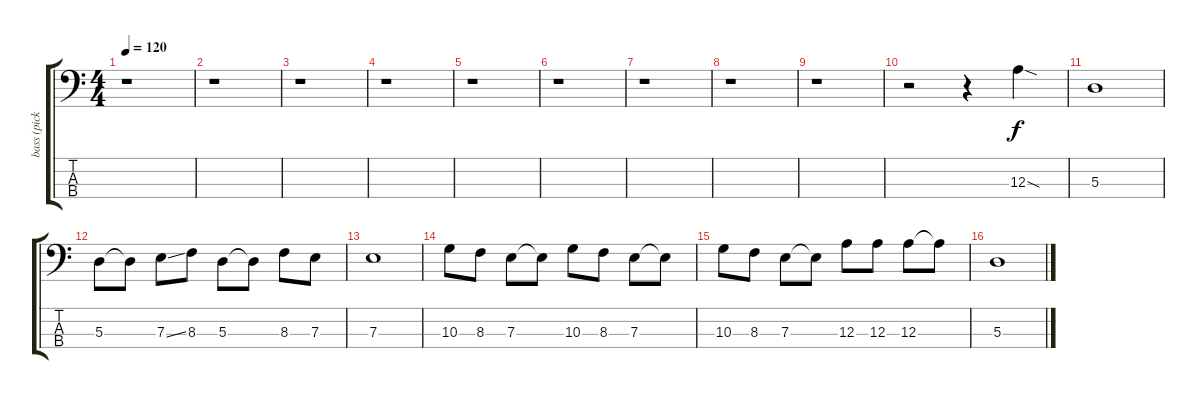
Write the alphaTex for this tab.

\track ("bass (pick)" "bass (pick") {instrument electricbasspick}
\staff {score tabs}
\tuning (G2 D2 A1 E1) {hide}
\ts (4 4)
\tempo 120
\clef f4
\ks c
r.1{dy f instrument electricbasspick} |
r.1 |
r.1 |
r.1 |
r.1 |
r.1 |
r.1 |
r.1 |
r.1 |
r.2 r.4 12.3{sod}.4 |
5.3.1 |
5.3.8 5.3{t}.8 7.3{ss}.8 8.3.8 5.3.8 5.3{t}.8 8.3.8 7.3.8 |
7.3.1 |
10.3.8 8.3.8 7.3.8 7.3{t}.8 10.3.8 8.3.8 7.3.8 7.3{t}.8 |
10.3.8 8.3.8 7.3.8 7.3{t}.8 12.3.8 12.3.8 12.3.8 12.3{t}.8 |
5.3.1
